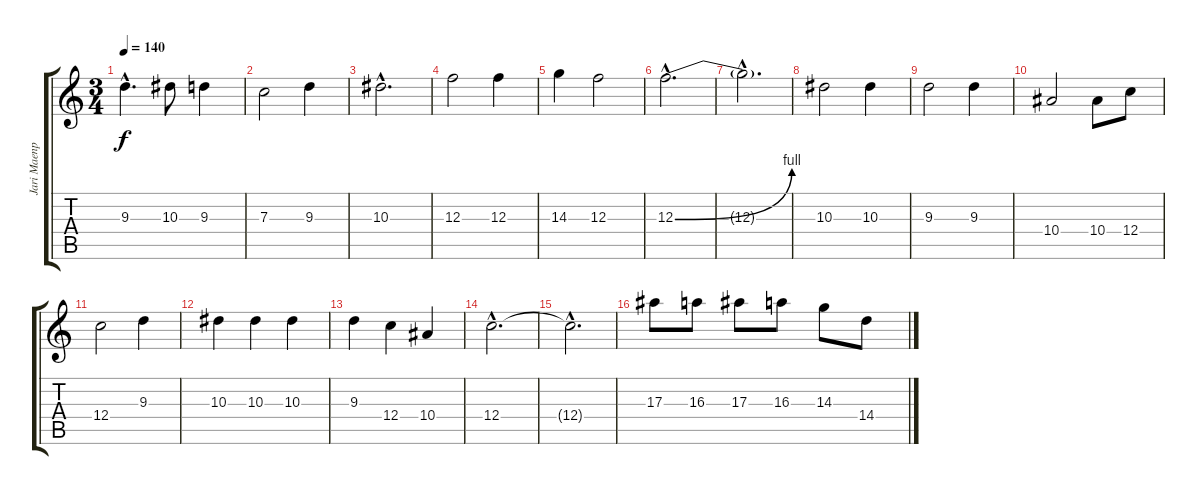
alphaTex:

\track ("Jari Maenpäa" "Jari Maenp") {instrument distortionguitar}
\staff {score tabs}
\tuning (D4 A3 F3 C3 G2 D2) {hide}
\ts (3 4)
\tempo 140
\clef g2
\ks c
9.3{hac}.4{d dy f} 10.3.8 9.3.4 |
7.3.2 9.3.4 |
10.3{hac}.2{d} |
12.3.2 12.3.4 |
14.3.4 12.3.2 |
12.3{be (bend 0 0 60 4) hac}.2{d} |
12.3{hac t}.2{d} |
10.3.2 10.3.4 |
9.3.2 9.3.4 |
10.4.2 10.4.8 12.4.8 |
12.4.2 9.3.4 |
10.3.4 10.3.4 10.3.4 |
9.3.4 12.4.4 10.4.4 |
12.4{hac}.2{d} |
12.4{hac t}.2{d} |
17.3.8 16.3.8 17.3.8 16.3.8 14.3.8 14.4.8
